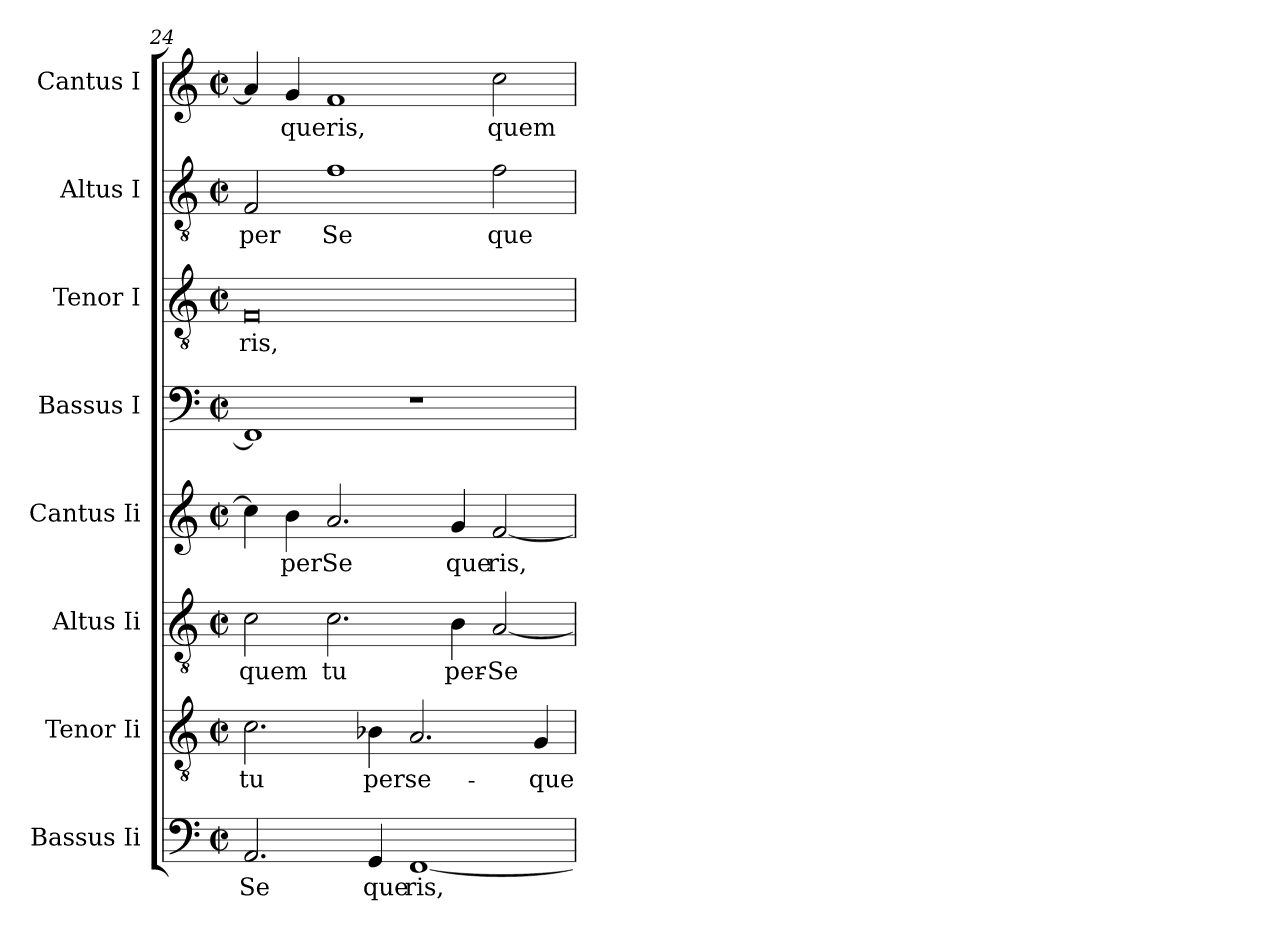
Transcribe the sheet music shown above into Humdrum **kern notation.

**kern	**text	**kern	**text	**kern	**text	**kern	**text	**kern	**kern	**text	**kern	**text	**kern	**text
*part8	*part8	*part7	*part7	*part6	*part6	*part5	*part5	*part4	*part3	*part3	*part2	*part2	*part1	*part1
*staff8	*staff8	*staff7	*staff7	*staff6	*staff6	*staff5	*staff5	*staff4	*staff3	*staff3	*staff2	*staff2	*staff1	*staff1
*I"Bassus Ii	*	*I"Tenor Ii	*	*I"Altus Ii	*	*I"Cantus Ii	*	*I"Bassus I	*I"Tenor I	*	*I"Altus I	*	*I"Cantus I	*
*clefF4	*	*clefGv2	*	*clefGv2	*	*clefG2	*	*clefF4	*clefGv2	*	*clefGv2	*	*clefG2	*
*M2/2	*	*M2/2	*	*M2/2	*	*M2/2	*	*M2/2	*M2/2	*	*M2/2	*	*M2/2	*
*met(c|)	*	*met(c|)	*	*met(c|)	*	*met(c|)	*	*met(c|)	*met(c|)	*	*met(c|)	*	*met(c|)	*
=24	=24	=24	=24	=24	=24	=24	=24	=24	=24	=24	=24	=24	=24	=24
!	!LO:LY:b:cj	!	!LO:LY:b:cj	!	!LO:LY:b:cj	!	!	!	!	!LO:LY:b:cj	!	!LO:LY:b:cj	!	!
2.AA/	Se	2.c\	tu	2c\	quem	4cc\]	.	1FF]	0F	ris,	2F/	per	4a/]	.
!	!	!	!	!	!	!	!LO:LY:b:cj	!	!	!	!	!	!	!LO:LY:b:cj
.	.	.	.	.	.	4b\	per	.	.	.	.	.	4g/	-queris,
!	!	!	!	!	!LO:LY:b:cj	!	!LO:LY:b:cj	!	!	!	!	!LO:LY:b:cj	!	!
.	.	.	.	2.c\	tu	2.a/	Se	.	.	.	1f	Se	1f	.
!	!LO:LY:b:cj	!	!LO:LY:b:cj	!	!	!	!	!	!	!	!	!	!	!
4GG/	que	4B-\	perse-	.	.	.	.	.	.	.	.	.	.	.
!	!LO:LY:b:cj	!	!	!	!	!	!	!	!	!	!	!	!	!
[>1FF	ris,	2.A/	.	.	.	.	.	1r	.	.	.	.	.	.
!	!	!	!	!	!LO:LY:b:cj	!	!LO:LY:b:cj	!	!	!	!	!	!	!
.	.	.	.	4B\	per-	4g/	que	.	.	.	.	.	.	.
!	!	!	!	!	!LO:LY:b:cj	!	!LO:LY:b	!	!	!	!	!LO:LY:b:cj	!	!LO:LY:b:cj
.	.	.	.	[>2A/	-Se-	[>2f/	ris,	.	.	.	2f\	que	2cc\	quem
!	!	!	!LO:LY:b:cj	!	!	!	!	!	!	!	!	!	!	!
.	.	4G/	-que-	.	.	.	.	.	.	.	.	.	.	.
=	=	=	=	=	=	=	=	=	=	=	=	=	=	=
*-	*-	*-	*-	*-	*-	*-	*-	*-	*-	*-	*-	*-	*-	*-
